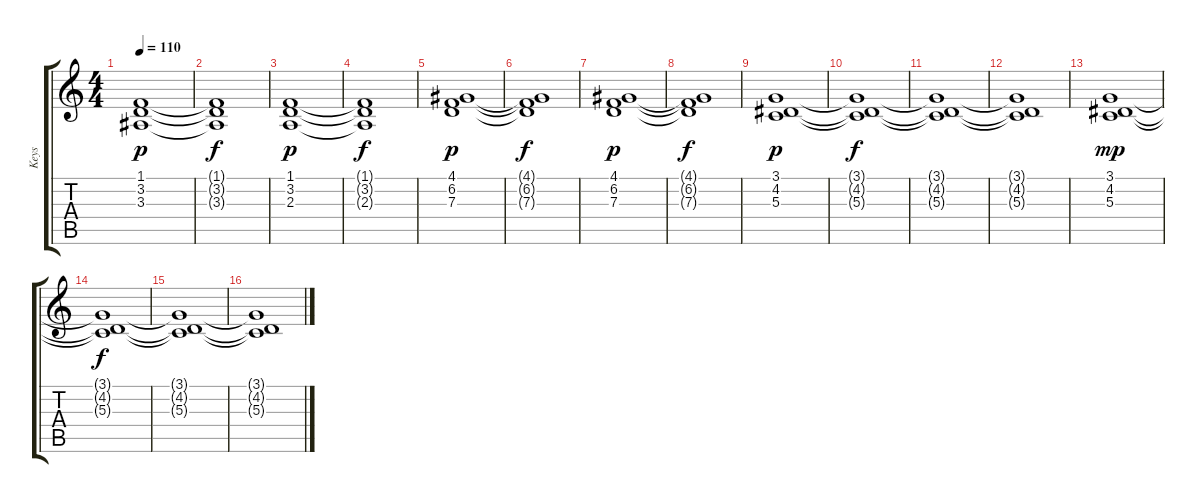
\track ("Keys" "Keys") {instrument synthstrings2}
\staff {score tabs}
\tuning (E4 B3 G3 D3 A2 E2) {hide}
\ts (4 4)
\tempo 110
\clef g2
\ks c
(1.1 3.2 3.3).1{dy p} |
(1.1{t} 3.2{t} 3.3{t}).1{dy f} |
(1.1 3.2 2.3).1{dy p} |
(1.1{t} 3.2{t} 2.3{t}).1{dy f} |
(4.1 6.2 7.3).1{dy p} |
(4.1{t} 6.2{t} 7.3{t}).1{dy f} |
(4.1 6.2 7.3).1{dy p} |
(4.1{t} 6.2{t} 7.3{t}).1{dy f} |
(3.1 4.2 5.3).1{dy p} |
(3.1{t} 4.2{t} 5.3{t}).1{dy f} |
(3.1{t} 4.2{t} 5.3{t}).1 |
(3.1{t} 4.2{t} 5.3{t}).1 |
(3.1 4.2 5.3).1{dy mp} |
(3.1{t} 4.2{t} 5.3{t}).1{dy f} |
(3.1{t} 4.2{t} 5.3{t}).1 |
(3.1{t} 4.2{t} 5.3{t}).1
